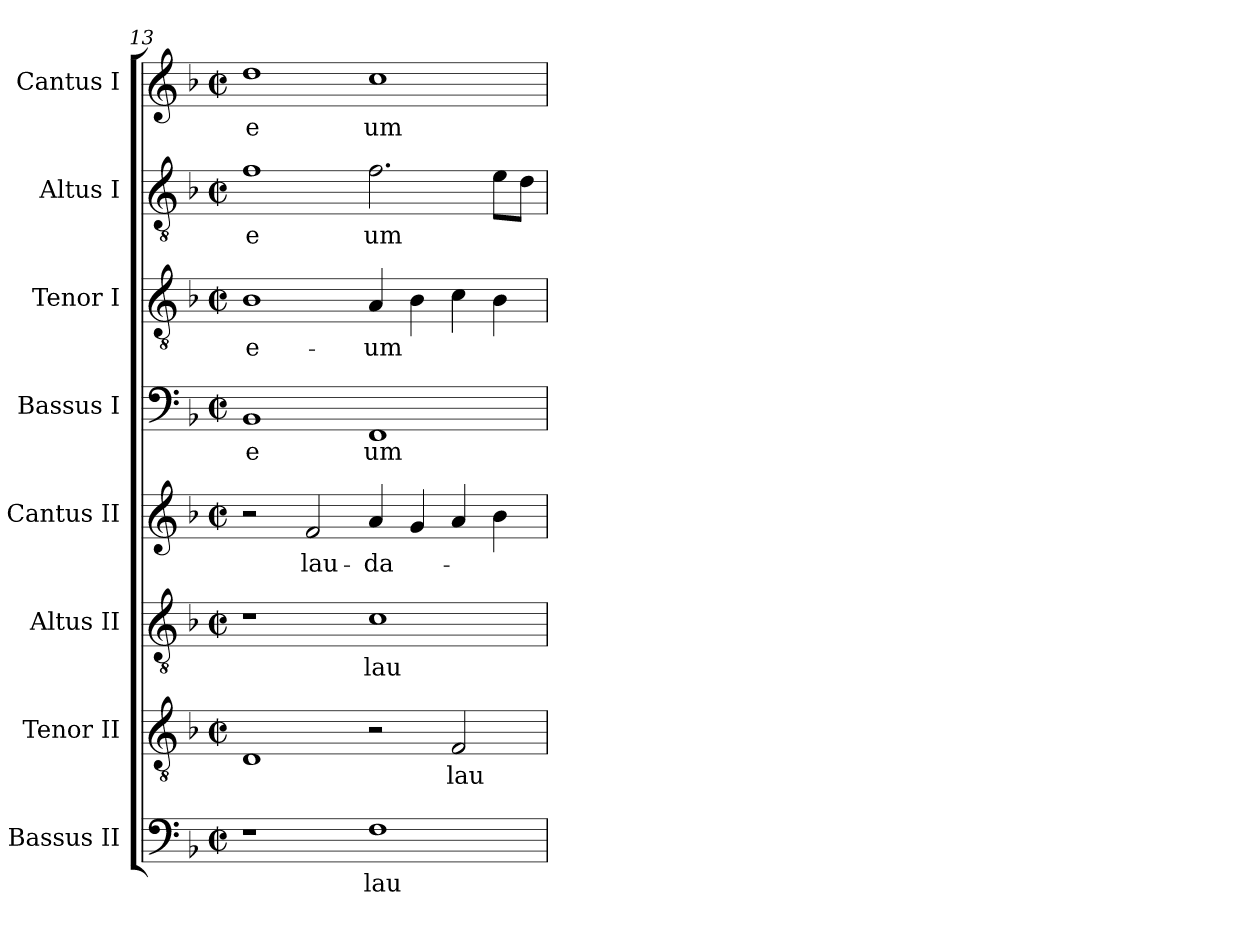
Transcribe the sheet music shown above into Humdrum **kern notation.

**kern	**text	**kern	**text	**kern	**text	**kern	**text	**kern	**text	**kern	**text	**kern	**text	**kern	**text
*part8	*part8	*part7	*part7	*part6	*part6	*part5	*part5	*part4	*part4	*part3	*part3	*part2	*part2	*part1	*part1
*staff8	*staff8	*staff7	*staff7	*staff6	*staff6	*staff5	*staff5	*staff4	*staff4	*staff3	*staff3	*staff2	*staff2	*staff1	*staff1
*I"Bassus II	*	*I"Tenor II	*	*I"Altus II	*	*I"Cantus II	*	*I"Bassus I	*	*I"Tenor I	*	*I"Altus I	*	*I"Cantus I	*
*clefF4	*	*clefGv2	*	*clefGv2	*	*clefG2	*	*clefF4	*	*clefGv2	*	*clefGv2	*	*clefG2	*
*k[b-]	*	*k[b-]	*	*k[b-]	*	*k[b-]	*	*k[b-]	*	*k[b-]	*	*k[b-]	*	*k[b-]	*
*F:	*	*F:	*	*F:	*	*F:	*	*F:	*	*F:	*	*F:	*	*F:	*
*M2/2	*	*M2/2	*	*M2/2	*	*M2/2	*	*M2/2	*	*M2/2	*	*M2/2	*	*M2/2	*
*met(c|)	*	*met(c|)	*	*met(c|)	*	*met(c|)	*	*met(c|)	*	*met(c|)	*	*met(c|)	*	*met(c|)	*
=13	=13	=13	=13	=13	=13	=13	=13	=13	=13	=13	=13	=13	=13	=13	=13
!	!	!	!	!	!	!	!	!	!LO:LY:b:cj	!	!LO:LY:b:cj	!	!LO:LY:b:cj	!	!LO:LY:b:cj
1r	.	1D	.	1r	.	2r	.	1BB-	e	1B-	e-	1f	e	1dd	e
!	!	!	!	!	!	!	!LO:LY:b:cj	!	!	!	!	!	!	!	!
.	.	.	.	.	.	2f/	lau-	.	.	.	.	.	.	.	.
!	!LO:LY:b:cj	!	!	!	!LO:LY:b:cj	!	!LO:LY:b	!	!LO:LY:b:cj	!	!LO:LY:b	!	!LO:LY:b	!	!LO:LY:b:cj
1F	lau	2r	.	1c	lau	4a/	-da-	1FF	um	4A/	-um	2.f\	um	1cc	um
.	.	.	.	.	.	4g/	.	.	.	4B-\	.	.	.	.	.
!	!	!	!LO:LY:b:cj	!	!	!	!	!	!	!	!	!	!	!	!
.	.	2F/	lau	.	.	4a/	.	.	.	4c\	.	.	.	.	.
.	.	.	.	.	.	4b-\	.	.	.	4B-\	.	8e\L	.	.	.
.	.	.	.	.	.	.	.	.	.	.	.	8d\J	.	.	.
=	=	=	=	=	=	=	=	=	=	=	=	=	=	=	=
*-	*-	*-	*-	*-	*-	*-	*-	*-	*-	*-	*-	*-	*-	*-	*-
